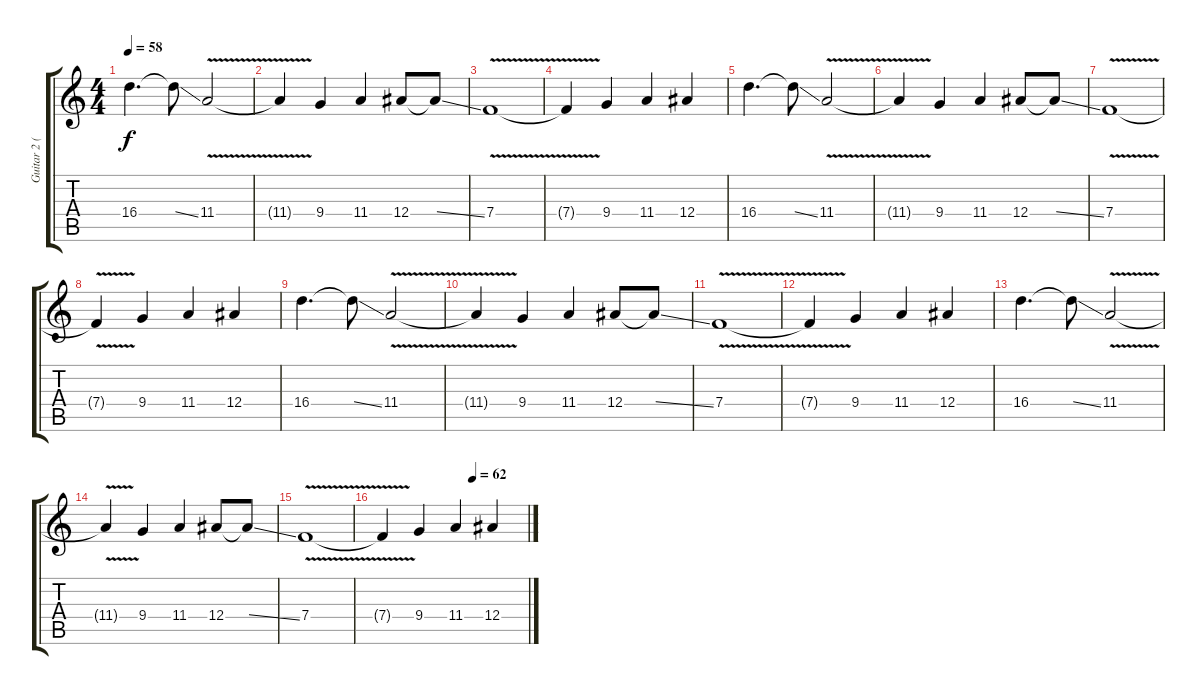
\track ("Guitar 2 (Distortion)" "Guitar 2 (") {instrument distortionguitar}
\staff {score tabs}
\tuning (C4 G3 Eb3 Bb2 F2 C2) {hide}
\ts (4 4)
\tempo 58
\clef g2
\ks c
16.4.4{d dy f} 16.4{ss t}.8 11.4{v}.2 |
11.4{t}.4 9.4.4 11.4.4 12.4.8 12.4{ss t}.8 |
7.4{v}.1 |
7.4{t}.4 9.4.4 11.4.4 12.4.4 |
16.4.4{d} 16.4{ss t}.8 11.4{v}.2 |
11.4{t}.4 9.4.4 11.4.4 12.4.8 12.4{ss t}.8 |
7.4{v}.1 |
7.4{t}.4 9.4.4 11.4.4 12.4.4 |
16.4.4{d} 16.4{ss t}.8 11.4{v}.2 |
11.4{t}.4 9.4.4 11.4.4 12.4.8 12.4{ss t}.8 |
7.4{v}.1 |
7.4{t}.4 9.4.4 11.4.4 12.4.4 |
16.4.4{d} 16.4{ss t}.8 11.4{v}.2 |
11.4{t}.4 9.4.4 11.4.4 12.4.8 12.4{ss t}.8 |
7.4{v}.1 |
\tempo (62 0.625)
7.4{t}.4 9.4.4 11.4.4 12.4.4
